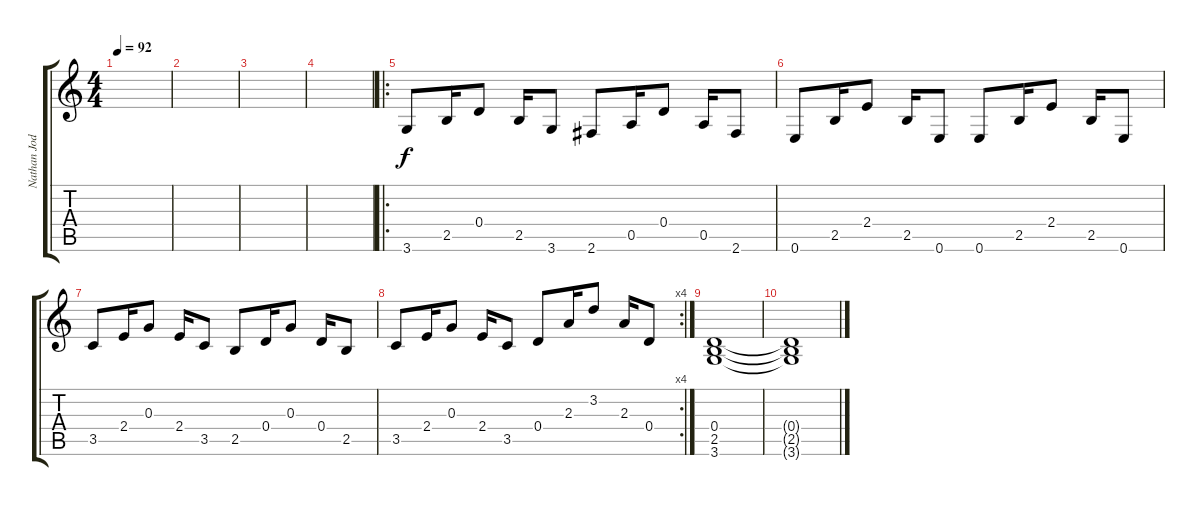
\track ("Nathan Jodoin" "Nathan Jod") {instrument acousticguitarsteel}
\staff {score tabs}
\tuning (E4 B3 G3 D3 A2 E2) {hide}
\ts (4 4)
\tempo 92
\clef g2
\ks c
|
|
|
|
\ro
3.6.8 2.5.16 0.4.8 2.5.16 3.6.8 2.6.8 0.5.16 0.4.8 0.5.16 2.6.8 |
0.6.8 2.5.16 2.4.8 2.5.16 0.6.8 0.6.8 2.5.16 2.4.8 2.5.16 0.6.8 |
3.5.8 2.4.16 0.3.8 2.4.16 3.5.8 2.5.8 0.4.16 0.3.8 0.4.16 2.5.8 |
\rc 4
3.5.8 2.4.16 0.3.8 2.4.16 3.5.8 0.4.8 2.3.16 3.2.8 2.3.16 0.4.8 |
(0.4 2.5 3.6).1 |
(0.4{t} 2.5{t} 3.6{t}).1
